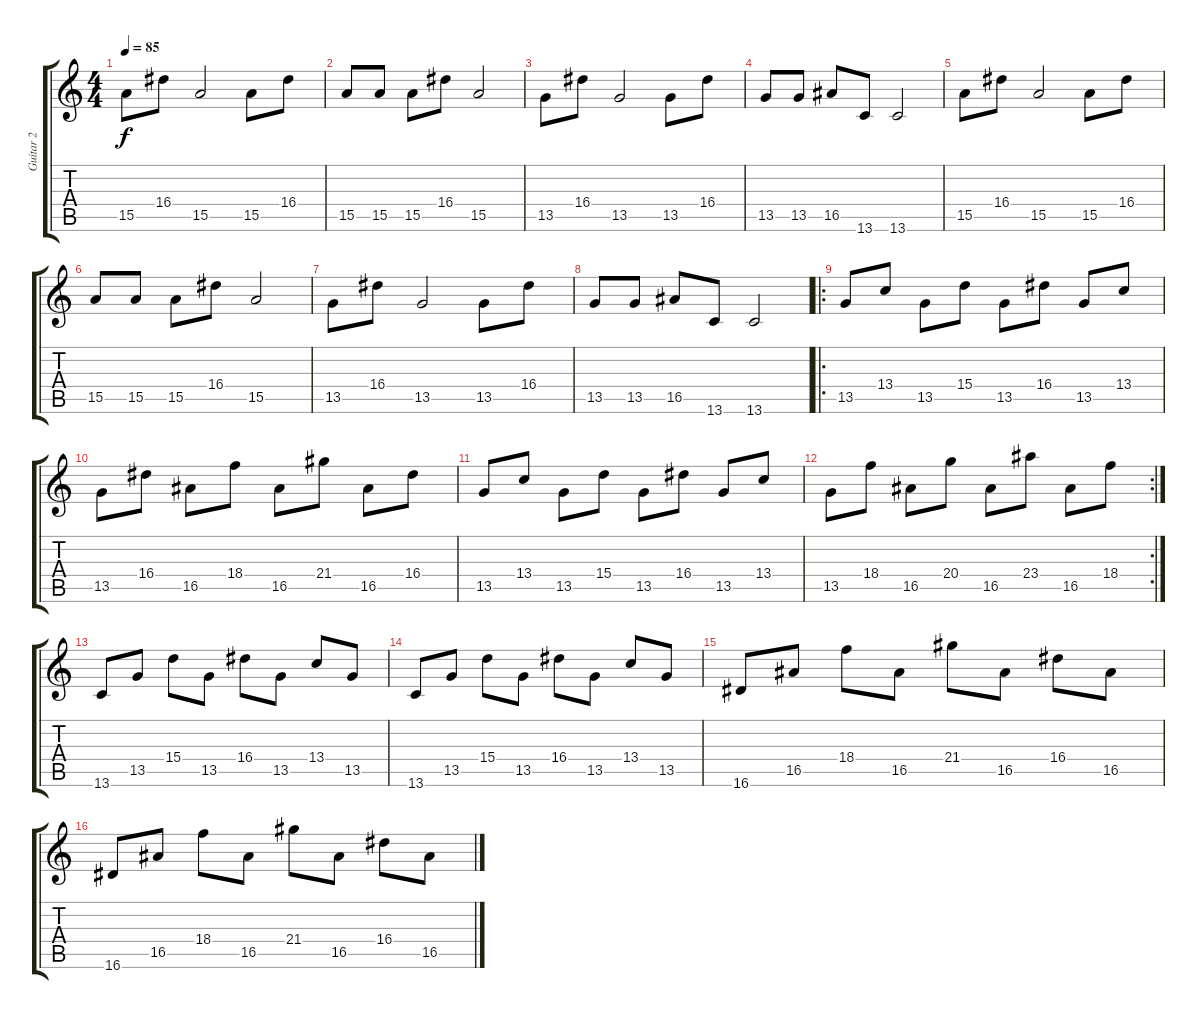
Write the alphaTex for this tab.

\track ("Guitar 2" "Guitar 2") {instrument banjo}
\staff {score tabs}
\tuning (Db4 Ab3 E3 B2 Gb2 B1) {hide}
\displaytranspose 12
\ts (4 4)
\tempo 85
\clef g2
\ks c
15.5.8{dy f instrument banjo} 16.4.8 15.5.2 15.5.8 16.4.8 |
15.5.8 15.5.8 15.5.8 16.4.8 15.5.2 |
13.5.8 16.4.8 13.5.2 13.5.8 16.4.8 |
13.5.8 13.5.8 16.5.8 13.6.8 13.6.2 |
15.5.8 16.4.8 15.5.2 15.5.8 16.4.8 |
15.5.8 15.5.8 15.5.8 16.4.8 15.5.2 |
13.5.8 16.4.8 13.5.2 13.5.8 16.4.8 |
13.5.8 13.5.8 16.5.8 13.6.8 13.6.2 |
\ro
13.5.8 13.4.8 13.5.8 15.4.8 13.5.8 16.4.8 13.5.8 13.4.8 |
13.5.8 16.4.8 16.5.8 18.4.8 16.5.8 21.4.8 16.5.8 16.4.8 |
13.5.8 13.4.8 13.5.8 15.4.8 13.5.8 16.4.8 13.5.8 13.4.8 |
\rc 2
13.5.8 18.4.8 16.5.8 20.4.8 16.5.8 23.4.8 16.5.8 18.4.8 |
13.6.8 13.5.8 15.4.8 13.5.8 16.4.8 13.5.8 13.4.8 13.5.8 |
13.6.8 13.5.8 15.4.8 13.5.8 16.4.8 13.5.8 13.4.8 13.5.8 |
16.6.8 16.5.8 18.4.8 16.5.8 21.4.8 16.5.8 16.4.8 16.5.8 |
16.6.8 16.5.8 18.4.8 16.5.8 21.4.8 16.5.8 16.4.8 16.5.8
